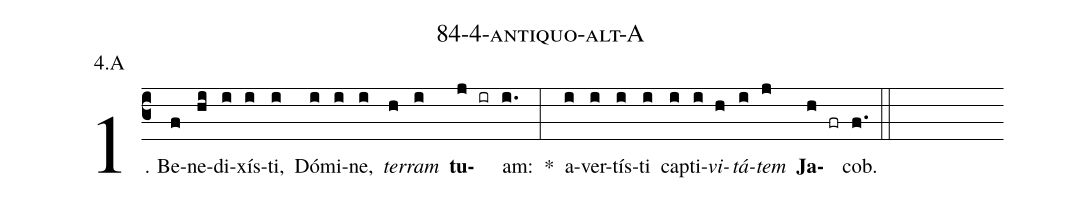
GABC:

name: 84-4-antiquo-alt-A;
annotation: 4.A;
%%
(c3)1. Be(f)ne(hi)di(i)xís(i)ti,(i) Dó(i)mi(i)ne,(i) <i>ter</i>(h)<i>ram</i>(i) <b>tu</b>(j ir)am:(i.) *(:) a(i)ver(i)tís(i)ti(i) cap(i)ti(i)<i>vi</i>(h)<i>tá</i>(i)<i>tem</i>(j) <b>Ja</b>(h fr)cob.(f.) (::)
